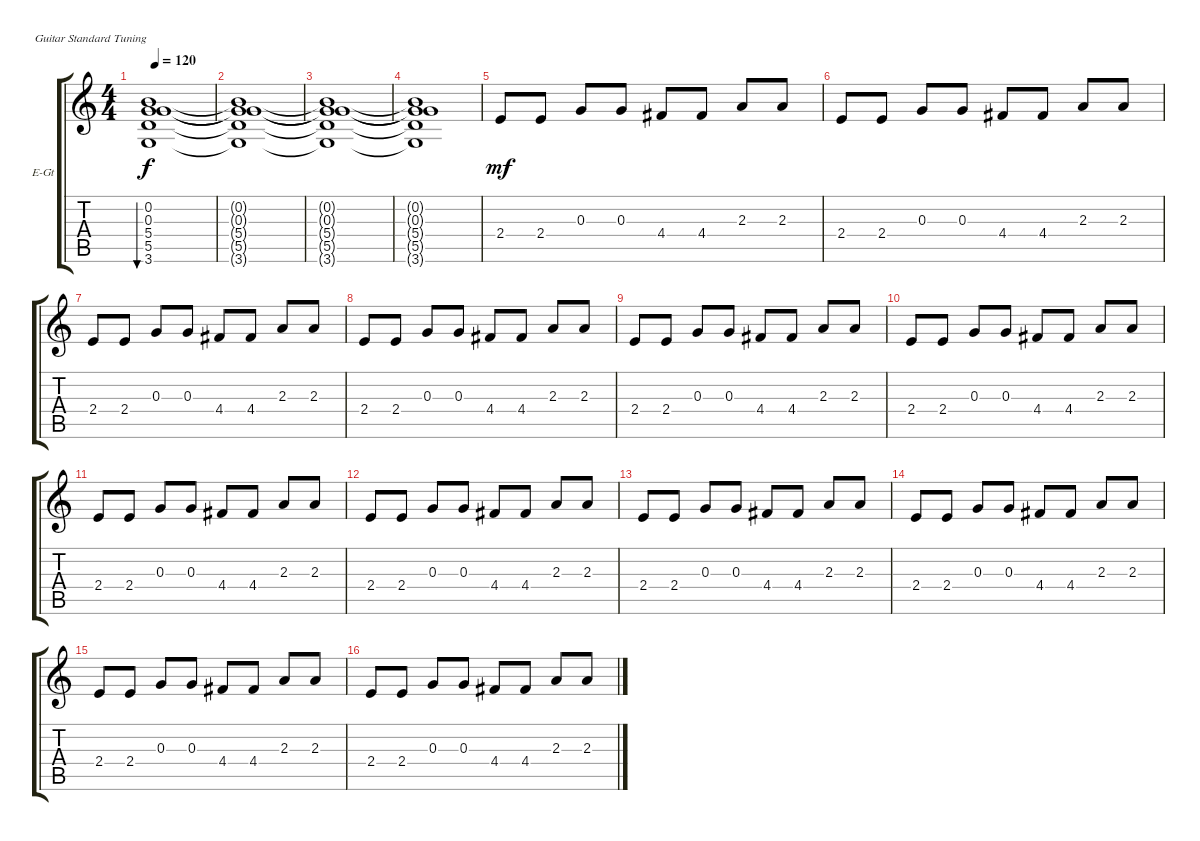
\defaultSystemsLayout 4
\bracketExtendMode groupsimilarinstruments
\firstSystemTrackNameOrientation horizontal
\otherSystemsTrackNameOrientation horizontal
\track ("shura" "E-Gt") {instrument overdrivenguitar}
\staff {score tabs}
\tuning (E4 B3 G3 D3 A2 E2)
\ts (4 4)
\tempo 120
\clef g2
\ks c
(3.6 5.5 5.4 0.3 0.2).1{bu 240 dy f} |
(3.6{t} 5.5{t} 5.4{t} 0.3{t} 0.2{t}).1 |
(3.6{t} 5.5{t} 5.4{t} 0.3{t} 0.2{t}).1 |
(3.6{t} 5.5{t} 5.4{t} 0.3{t} 0.2{t}).1 |
2.4.8{dy mf} 2.4.8 0.3.8 0.3.8 4.4.8 4.4.8 2.3.8 2.3.8 |
2.4.8 2.4.8 0.3.8 0.3.8 4.4.8 4.4.8 2.3.8 2.3.8 |
2.4.8 2.4.8 0.3.8 0.3.8 4.4.8 4.4.8 2.3.8 2.3.8 |
2.4.8 2.4.8 0.3.8 0.3.8 4.4.8 4.4.8 2.3.8 2.3.8 |
2.4.8 2.4.8 0.3.8 0.3.8 4.4.8 4.4.8 2.3.8 2.3.8 |
2.4.8 2.4.8 0.3.8 0.3.8 4.4.8 4.4.8 2.3.8 2.3.8 |
2.4.8 2.4.8 0.3.8 0.3.8 4.4.8 4.4.8 2.3.8 2.3.8 |
2.4.8 2.4.8 0.3.8 0.3.8 4.4.8 4.4.8 2.3.8 2.3.8 |
2.4.8 2.4.8 0.3.8 0.3.8 4.4.8 4.4.8 2.3.8 2.3.8 |
2.4.8 2.4.8 0.3.8 0.3.8 4.4.8 4.4.8 2.3.8 2.3.8 |
2.4.8 2.4.8 0.3.8 0.3.8 4.4.8 4.4.8 2.3.8 2.3.8 |
2.4.8 2.4.8 0.3.8 0.3.8 4.4.8 4.4.8 2.3.8 2.3.8
